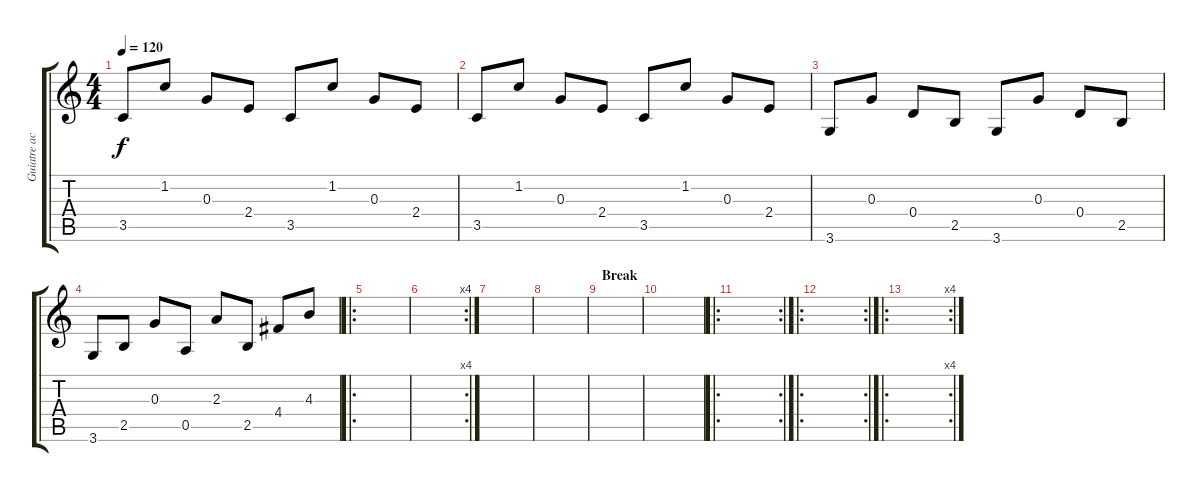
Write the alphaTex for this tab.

\track ("Guiatre acoustique mélodique" "Guiatre ac") {instrument acousticguitarsteel}
\staff {score tabs}
\tuning (E4 B3 G3 D3 A2 E2) {hide}
\ts (4 4)
\tempo 120
\clef g2
\ks c
3.5.8{dy f} 1.2.8 0.3.8 2.4.8 3.5.8 1.2.8 0.3.8 2.4.8 |
3.5.8 1.2.8 0.3.8 2.4.8 3.5.8 1.2.8 0.3.8 2.4.8 |
3.6.8 0.3.8 0.4.8 2.5.8 3.6.8 0.3.8 0.4.8 2.5.8 |
3.6.8 2.5.8 0.3.8 0.5.8 2.3.8 2.5.8 4.4.8 4.3.8 |
\ro
|
\rc 4
|
|
|
\section ("" "Break")
|
|
\ro
\rc 2
|
\ro
\rc 2
|
\ro
\rc 4
